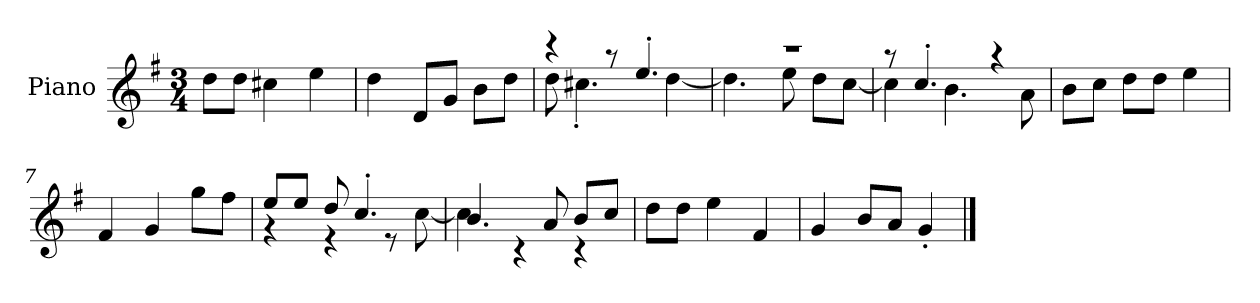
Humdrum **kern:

**kern
*part1
*staff1
*I"Piano
*I'P-no
*clefG2
*k[f#]
*M3/4
*MM173
=1
8dd\L
8dd\J
4cc#X\
4ee\
=2
4dd\
8d/L
8g/J
8b\L
8dd\J
=3
*^
4r	8dd\
.	4.cc#X'\
8r	.
4.ee'/	.
.	[4dd\
=4	=4
2.r	4.dd\]
.	8ee\
.	8dd\L
.	[8cc\J
=5	=5
8r	4cc\]
4.cc'/	.
.	4.b\
4r	.
.	8a\
*v	*v
=6
8b\L
8cc\J
8dd\L
8dd\J
4ee\
=7
4f#/
4g/
8gg\L
8ff#\J
!!LO:LB:g=z
=8
*^
8ee/L	4r
8ee/J	.
8dd/	4r
4.cc'/	.
.	8r
.	[8cc\
=9	=9
4.b/	4cc\]
.	4r
8a/	.
8b/L	4r
8cc/J	.
*v	*v
=10
8dd\L
8dd\J
4ee\
4f#/
=11
4g/
8b/L
8a/J
4g'/
==
*-
